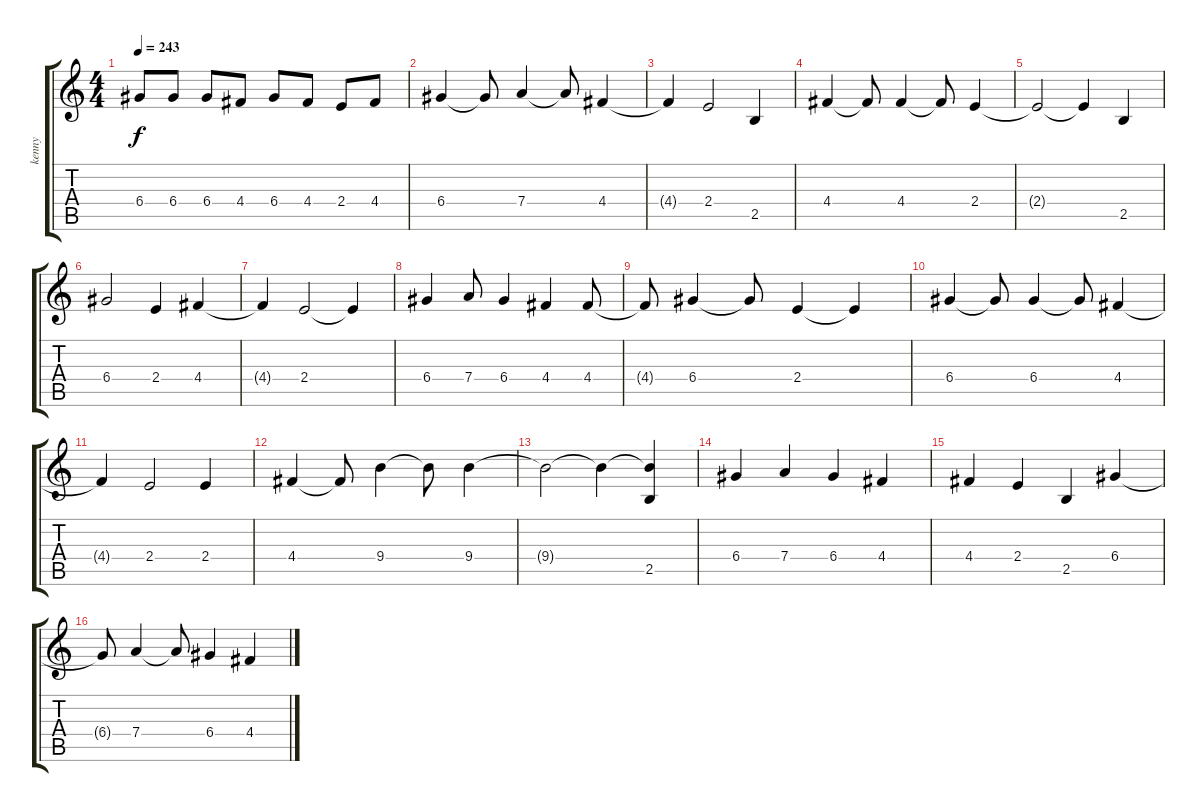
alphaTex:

\track ("kenny" "kenny") {instrument electricguitarjazz}
\staff {score tabs}
\tuning (E4 B3 G3 D3 A2 E2) {hide}
\ts (4 4)
\tempo 243
\clef g2
\ks c
6.4.8{dy f balance 16 instrument electricguitarjazz} 6.4.8 6.4.8 4.4.8 6.4.8 4.4.8 2.4.8 4.4.8 |
6.4.4 6.4{t}.8 7.4.4 7.4{t}.8 4.4.4 |
4.4{t}.4 2.4.2 2.5.4 |
4.4.4 4.4{t}.8 4.4.4 4.4{t}.8 2.4.4 |
2.4{t}.2 2.4{t}.4 2.5.4 |
6.4.2 2.4.4 4.4.4 |
4.4{t}.4 2.4.2 2.4{t}.4 |
6.4.4 7.4.8 6.4.4 4.4.4 4.4.8 |
4.4{t}.8 6.4.4 6.4{t}.8 2.4.4 2.4{t}.4 |
6.4.4 6.4{t}.8 6.4.4 6.4{t}.8 4.4.4 |
4.4{t}.4 2.4.2 2.4.4 |
4.4.4 4.4{t}.8 9.4.4 9.4{t}.8 9.4.4 |
9.4{t}.2 9.4{t}.4 (9.4{t} 2.5).4 |
6.4.4 7.4.4 6.4.4 4.4.4 |
4.4.4 2.4.4 2.5.4 6.4.4 |
6.4{t}.8 7.4.4 7.4{t}.8 6.4.4 4.4.4
